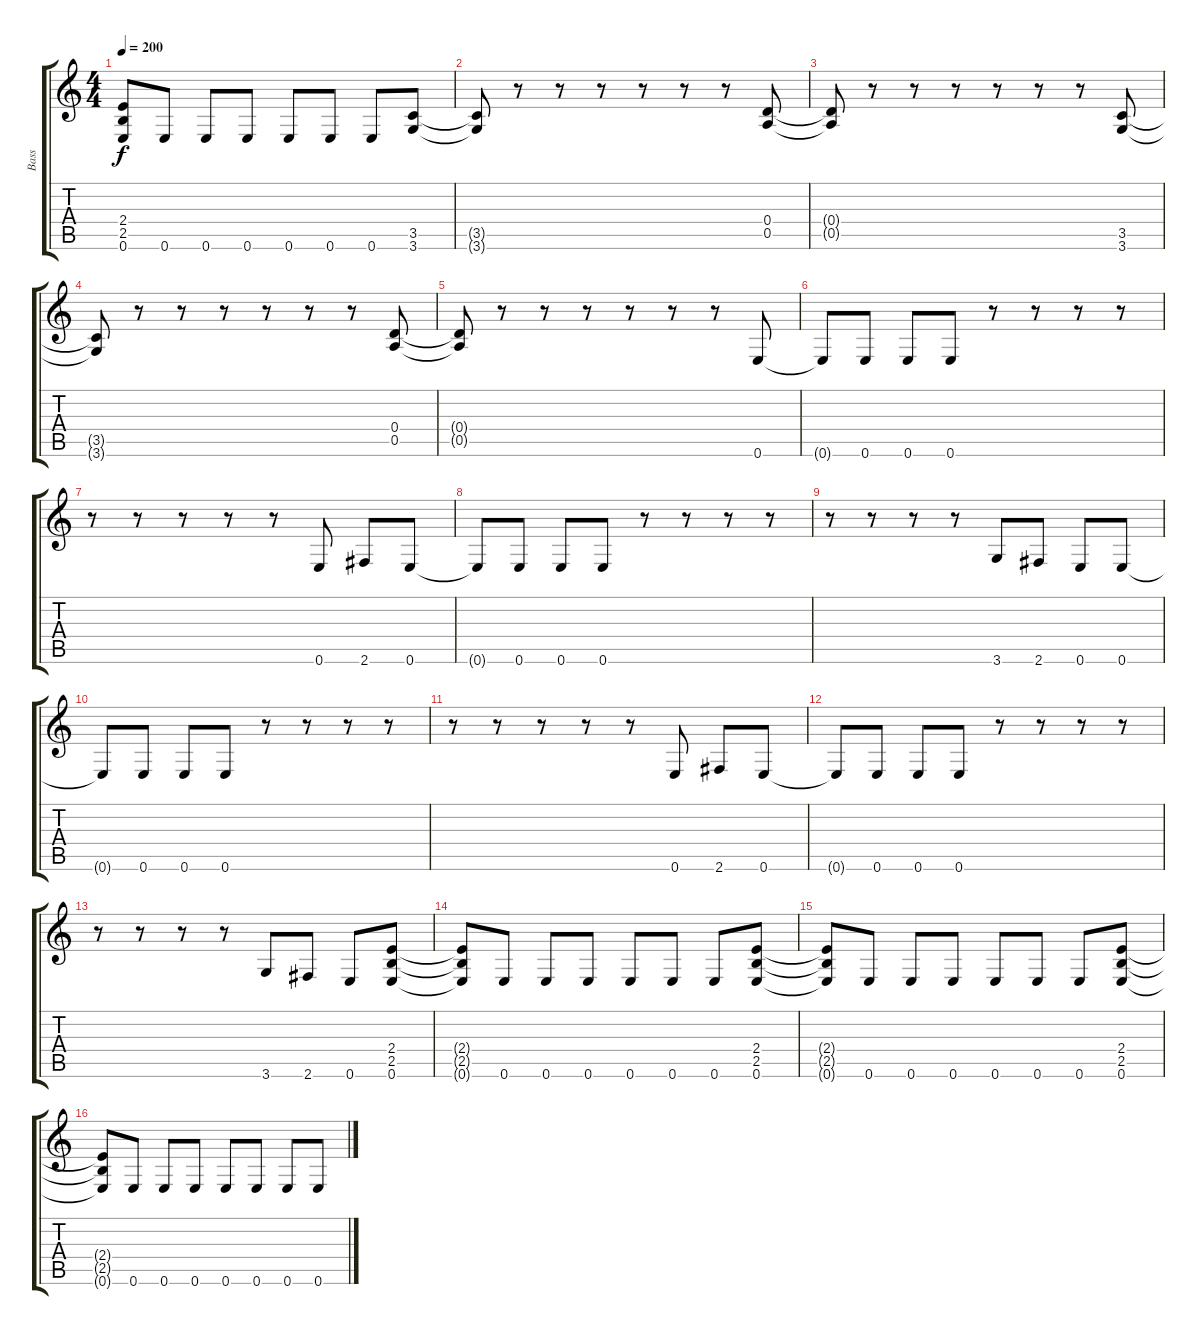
\track ("Bass" "Bass") {instrument electricbassfinger}
\staff {score tabs}
\tuning (E4 B3 G3 D3 A2 E2) {hide}
\ts (4 4)
\tempo 200
\clef g2
\ks c
(2.4{t} 2.5{t} 0.6{t}).8{dy f} 0.6.8 0.6.8 0.6.8 0.6.8 0.6.8 0.6.8 (3.5 3.6).8 |
(3.5{t} 3.6{t}).8 r.8 r.8 r.8 r.8 r.8 r.8 (0.4 0.5).8 |
(0.4{t} 0.5{t}).8 r.8 r.8 r.8 r.8 r.8 r.8 (3.5 3.6).8 |
(3.5{t} 3.6{t}).8 r.8 r.8 r.8 r.8 r.8 r.8 (0.4 0.5).8 |
(0.4{t} 0.5{t}).8 r.8 r.8 r.8 r.8 r.8 r.8 0.6.8 |
0.6{t}.8 0.6.8 0.6.8 0.6.8 r.8 r.8 r.8 r.8 |
r.8 r.8 r.8 r.8 r.8 0.6.8 2.6.8 0.6.8 |
0.6{t}.8 0.6.8 0.6.8 0.6.8 r.8 r.8 r.8 r.8 |
r.8 r.8 r.8 r.8 3.6.8 2.6.8 0.6.8 0.6.8 |
0.6{t}.8 0.6.8 0.6.8 0.6.8 r.8 r.8 r.8 r.8 |
r.8 r.8 r.8 r.8 r.8 0.6.8 2.6.8 0.6.8 |
0.6{t}.8 0.6.8 0.6.8 0.6.8 r.8 r.8 r.8 r.8 |
r.8 r.8 r.8 r.8 3.6.8 2.6.8 0.6.8 (2.4 2.5 0.6).8 |
(2.4{t} 2.5{t} 0.6{t}).8 0.6.8 0.6.8 0.6.8 0.6.8 0.6.8 0.6.8 (2.4 2.5 0.6).8 |
(2.4{t} 2.5{t} 0.6{t}).8 0.6.8 0.6.8 0.6.8 0.6.8 0.6.8 0.6.8 (2.4 2.5 0.6).8 |
(2.4{t} 2.5{t} 0.6{t}).8 0.6.8 0.6.8 0.6.8 0.6.8 0.6.8 0.6.8 0.6.8
